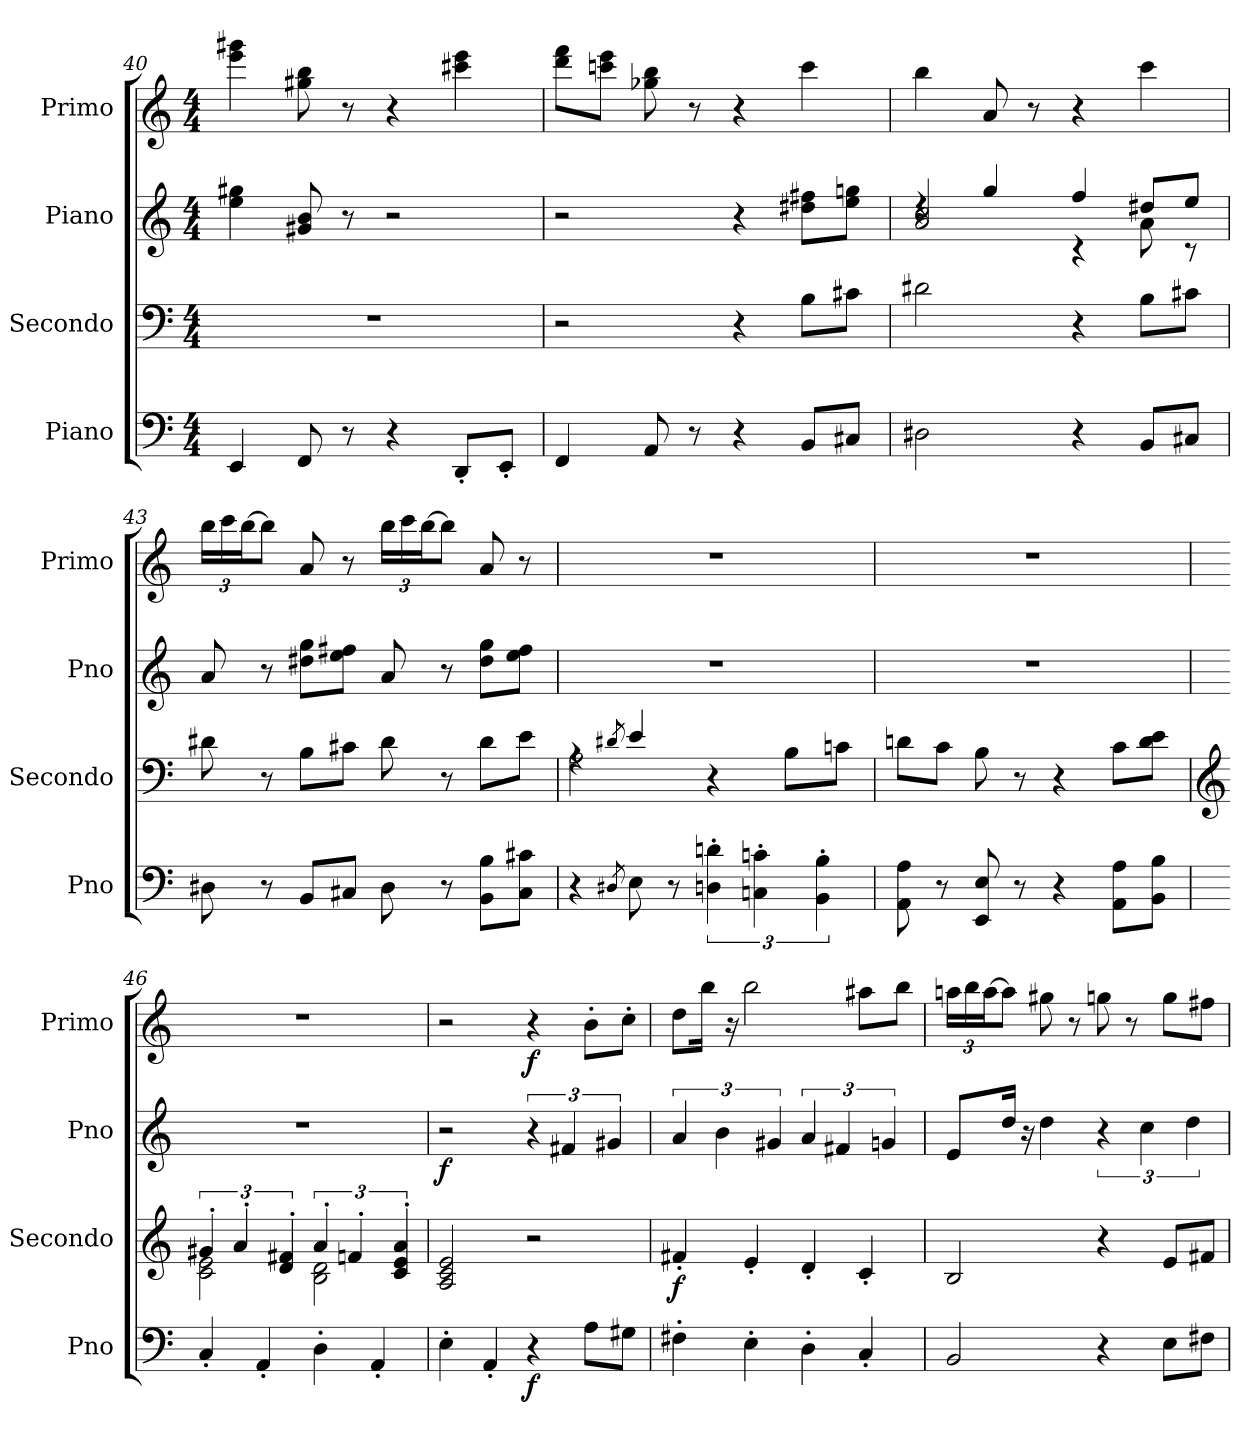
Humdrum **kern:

**kern	**dynam	**kern	**dynam	**kern	**dynam	**kern	**dynam
*part4	*part4	*part3	*part3	*part2	*part2	*part1	*part1
*staff4	*staff4	*staff3	*staff3	*staff2	*staff2	*staff1	*staff1
*I"Piano	*	*I"Secondo	*	*I"Piano	*	*I"Primo	*
*I'Pno	*	*I'Secondo	*	*I'Pno	*	*I'Primo	*
*clefF4	*	*clefF4	*	*clefG2	*	*clefG2	*
*k[]	*	*k[]	*	*k[]	*	*k[]	*
*M4/4	*	*M4/4	*	*M4/4	*	*M4/4	*
=40	=40	=40	=40	=40	=40	=40	=40
4EE/	.	1r	.	4ee\ 4gg#X\	.	4eee\ 4ggg#X\	.
8FF/	.	.	.	8g#X/ 8b/	.	8gg#X\ 8bb\	.
8r	.	.	.	8r	.	8r	.
4r	.	.	.	2r	.	4r	.
8DD'/L	.	.	.	.	.	4ccc#X\ 4eee\	.
8EE'/J	.	.	.	.	.	.	.
!!LO:LB:g=z
=41	=41	=41	=41	=41	=41	=41	=41
4FF/	.	2r	.	2r	.	8ddd\ 8fff\L	.
.	.	.	.	.	.	8cccn\ 8eee\J	.
8AA/	.	.	.	.	.	8gg-X\ 8bb\	.
8r	.	.	.	.	.	8r	.
4r	.	4r	.	4r	.	4r	.
8BB/L	.	8B\L	.	8dd#X\ 8ff#X\L	.	4ccc\	.
8C#X/J	.	8c#X\J	.	8ee\ 8ggn\J	.	.	.
=42	=42	=42	=42	=42	=42	=42	=42
*	*	*	*	*^	*	*	*
2D#X\	.	2d#X\	.	4rdd	2a/ 2cc/	.	4bb\	.
.	.	.	.	4gg/	.	.	8a/	.
.	.	.	.	.	.	.	8r	.
4r	.	4r	.	4ff/	4rc	.	4r	.
8BB/L	.	8B\L	.	8a\	8dd#X/L	.	4ccc\	.
8C#X/J	.	8c#X\J	.	8rc	8ee/J	.	.	.
*	*	*	*	*v	*v	*	*	*
=43	=43	=43	=43	=43	=43	=43	=43
*	*	*	*	*	*	*Xbrackettup	*
8D#X\	.	8d#X\	.	8a/	.	24bb\LL	.
.	.	.	.	.	.	24ccc\	.
.	.	.	.	.	.	[24bb\J	.
8r	.	8r	.	8r	.	8bb\J]	.
8BB/L	.	8B\L	.	8dd#X\ 8gg\L	.	8a/	.
8C#X/J	.	8c#X\J	.	8ee\ 8ff#X\J	.	8r	.
8D#\	.	8d#\	.	8a/	.	24bb\LL	.
.	.	.	.	.	.	24ccc\	.
.	.	.	.	.	.	[24bb\J	.
8r	.	8r	.	8r	.	8bb\J]	.
8BB\ 8B\L	.	8d#\L	.	8dd#\ 8gg\L	.	8a/	.
8C#\ 8c#X\J	.	8e\J	.	8ee\ 8ff#\J	.	8r	.
!!LO:PB:g=z
=44	=44	=44	=44	=44	=44	=44	=44
*	*	*^	*	*	*	*	*
4r	.	4rA	2A\	.	1r	.	1r	.
8qD#X/	.	8qd#X/	.	.	.	.	.	.
8E\	.	4e/	.	.	.	.	.	.
8r	.	.	.	.	.	.	.	.
6Dn\' 6dn\'	.	2ryy	4r	.	.	.	.	.
6Cn\' 6cn\'	.	.	.	.	.	.	.	.
.	.	.	8B\L	.	.	.	.	.
6BB\' 6B\'	.	.	.	.	.	.	.	.
.	.	.	8cn\J	.	.	.	.	.
*	*	*v	*v	*	*	*	*	*
=45	=45	=45	=45	=45	=45	=45	=45
8AA\ 8A\	.	8dn\L	.	1r	.	1r	.
8r	.	8c\J	.	.	.	.	.
8EE/ 8E/	.	8B\	.	.	.	.	.
8r	.	8r	.	.	.	.	.
4r	.	4r	.	.	.	.	.
8AA\ 8A\L	.	8c\L	.	.	.	.	.
8BB\ 8B\J	.	8d\ 8e\J	.	.	.	.	.
=46	=46	=46	=46	=46	=46	=46	=46
*	*	*clefG2	*	*	*	*	*
*	*	*^	*	*	*	*	*
4C'/	.	6g#X'/	2c\ 2e\	.	1r	.	1r	.
.	.	6a'/	.	.	.	.	.	.
4AA'/	.	.	.	.	.	.	.	.
.	.	6d/' 6f#X/'	.	.	.	.	.	.
4D'\	.	6a'/	2B\ 2d\	.	.	.	.	.
.	.	6fn'/	.	.	.	.	.	.
4AA'/	.	.	.	.	.	.	.	.
.	.	6c/' 6e/' 6a/'	.	.	.	.	.	.
*	*	*v	*v	*	*	*	*	*
=47	=47	=47	=47	=47	=47	=47	=47
!	!	!	!	!	!LO:DY:b	!	!
4E'\	.	2A/ 2c/ 2e/	.	2r	f	2r	.
4AA'/	.	.	.	.	.	.	.
!	!LO:DY:b	!	!	!	!	!	!LO:DY:b
4r	f	2r	.	6r	.	4r	f
.	.	.	.	6f#X/	.	.	.
8A\L	.	.	.	.	.	8b'\L	.
.	.	.	.	6g#X/	.	.	.
8G#X\J	.	.	.	.	.	8cc'\J	.
!!LO:LB:g=z
=48	=48	=48	=48	=48	=48	=48	=48
!	!	!	!LO:DY:b	!	!	!	!
4F#X'\	.	4f#X'/	f	6a/	.	8dd\L	.
.	.	.	.	.	.	16bb\Jk	.
.	.	.	.	6b\	.	.	.
.	.	.	.	.	.	16r	.
4E'\	.	4e'/	.	.	.	2bb\	.
.	.	.	.	6g#X/	.	.	.
4D'\	.	4d'/	.	6a/	.	.	.
.	.	.	.	6f#X/	.	.	.
4C'/	.	4c'/	.	.	.	8aa#X\L	.
.	.	.	.	6gn/	.	.	.
.	.	.	.	.	.	8bb\J	.
=49	=49	=49	=49	=49	=49	=49	=49
2BB/	.	2B/	.	8e/L	.	24aan\LL	.
.	.	.	.	.	.	24bb\	.
.	.	.	.	.	.	[24aa\J	.
.	.	.	.	16dd/Jk	.	8aa\J]	.
.	.	.	.	16r	.	.	.
.	.	.	.	4dd\	.	8gg#X\	.
.	.	.	.	.	.	8r	.
4r	.	4r	.	6r	.	8ggn\	.
.	.	.	.	.	.	8r	.
.	.	.	.	6cc\	.	.	.
8E\L	.	8e/L	.	.	.	8gg\L	.
.	.	.	.	6dd\	.	.	.
8F#X\J	.	8f#X/J	.	.	.	8ff#X\J	.
=	=	=	=	=	=	=	=
*-	*-	*-	*-	*-	*-	*-	*-
